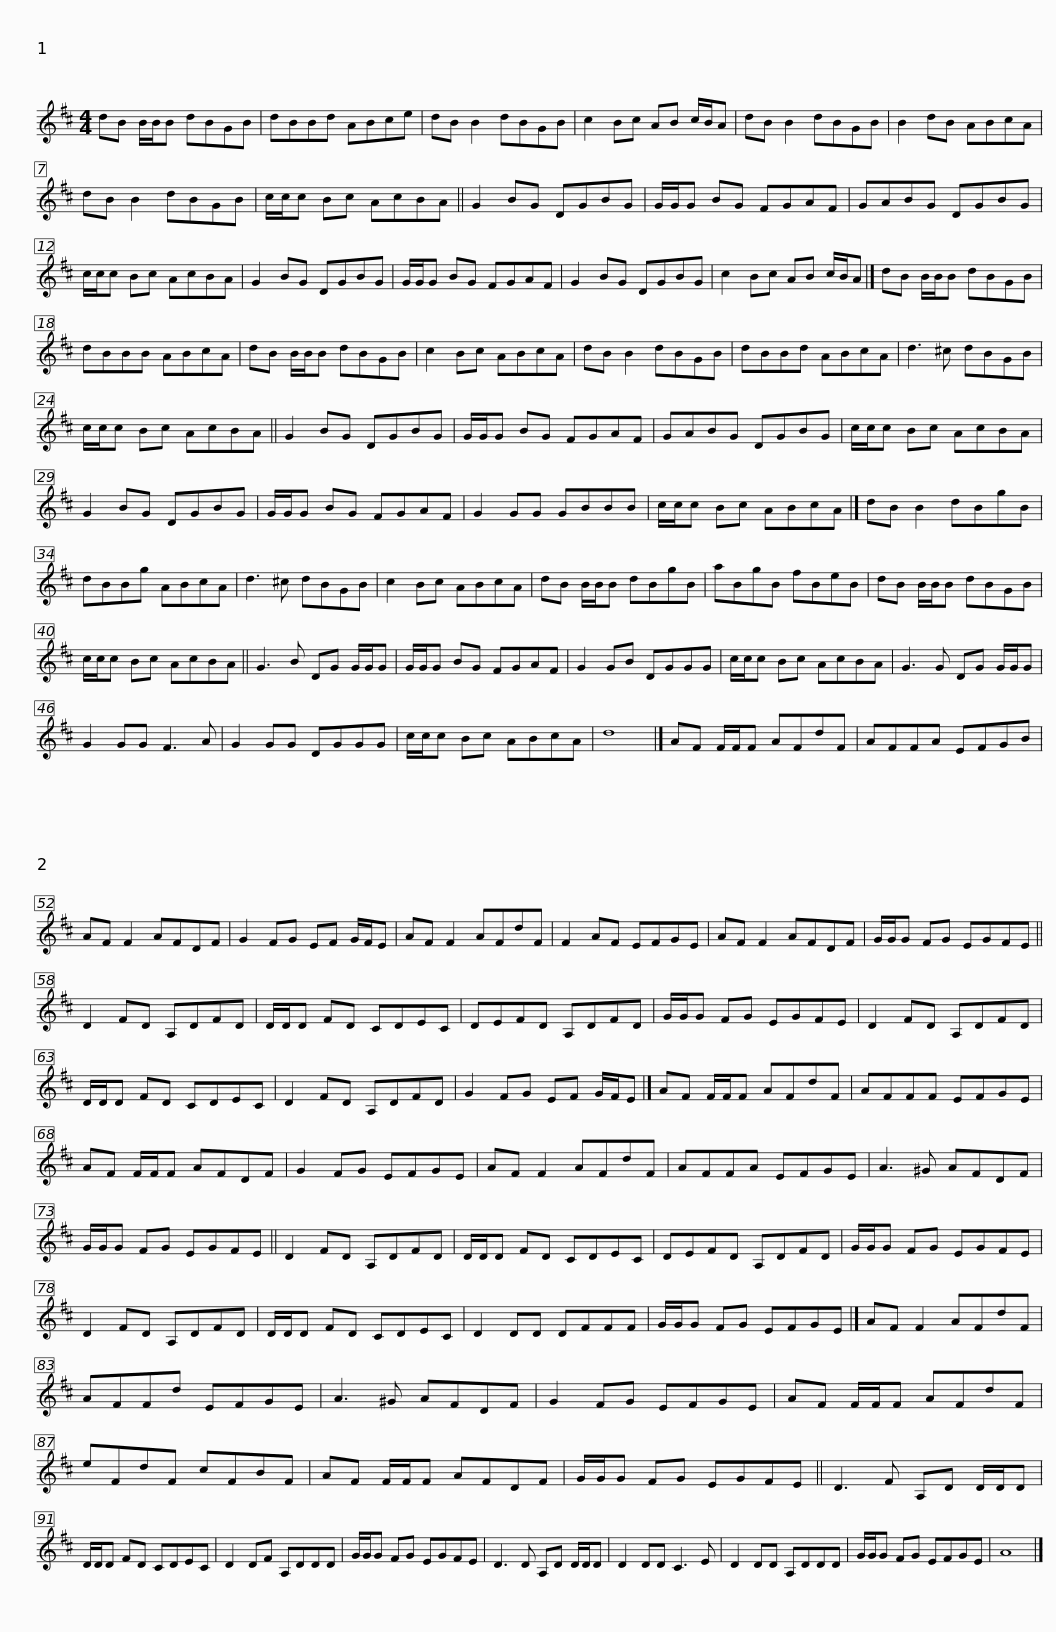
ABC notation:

X:1
L:1/8
M:4/4
I:linebreak $
K:D
V:1 treble
V:1
 dB B/B/B dBGB | dBBd ABce | dB B2 dBGB | c2 Bc AB c/B/A | dB B2 dBGB |$ %5
 B2 dB ABcA | dB B2 dBGB | c/c/c Bc AcBA || G2 BG DGBG | G/G/G BG FGAF |$ %10
 GABG DGBG | c/c/c Bc AcBA | G2 BG DGBG | G/G/G BG FGAF | G2 BG DGBG |$ %15
 c2 Bc AB c/B/A |] dB B/B/B dBGB | dBBB ABcA | dB B/B/B dBGB | c2 Bc ABcA |$ %20
 dB B2 dBGB | dBBd ABcA | d3 ^c dBGB | c/c/c Bc AcBA || G2 BG DGBG |$ %25
 G/G/G BG FGAF | GABG DGBG | c/c/c Bc AcBA | G2 BG DGBG | G/G/G BG FGAF |$ %30
 G2 GG GBBB | c/c/c Bc ABcA |] dB B2 dBgB | dBBg ABcA | d3 ^c dBGB | %35
 c2 Bc ABcA |$ dB B/B/B dBgB | aBgB fBeB | dB B/B/B dBGB | c/c/c Bc AcBA || %40
 G3 B DG G/G/G |$ G/G/G BG FGAF | G2 GB DGGG | c/c/c Bc AcBA | G3 G DG G/G/G | %45
 G2 GG F3 A | G2 GG DGGG |$ c/c/c Bc ABcA | d8 |] AF F/F/F AFdF | %50
 AFFA EFGB | AF F2 AFDF | G2 FG EF G/F/E |$ AF F2 AFdF | F2 AF EFGE | %55
 AF F2 AFDF | G/G/G FG EGFE || D2 FD A,DFD |$ D/D/D FD CDEC | DEFD A,DFD | %60
 G/G/G FG EGFE | D2 FD A,DFD | D/D/D FD CDEC |$ D2 FD A,DFD | G2 FG EF G/F/E |] %65
 AF F/F/F AFdF | AFFF EFGE | AF F/F/F AFDF |$ G2 FG EFGE | AF F2 AFdF | %70
 AFFA EFGE | A3 ^G AFDF | G/G/G FG EGFE ||$ D2 FD A,DFD | D/D/D FD CDEC | %75
 DEFD A,DFD | G/G/G FG EGFE | D2 FD A,DFD |$ D/D/D FD CDEC | D2 DD DFFF | %80
 G/G/G FG EFGE |] AF F2 AFdF | AFFd EFGE |$ A3 ^G AFDF | G2 FG EFGE | %85
 AF F/F/F AFdF | eFdF cFBF | AF F/F/F AFDF |$ G/G/G FG EGFE || D3 F A,D D/D/D | %90
 D/D/D FD CDEC | D2 DF A,DDD | G/G/G FG EGFE |$ D3 D A,D D/D/D | D2 DD C3 E | %95
 D2 DD A,DDD | G/G/G FG EFGE | A8 |] %98
